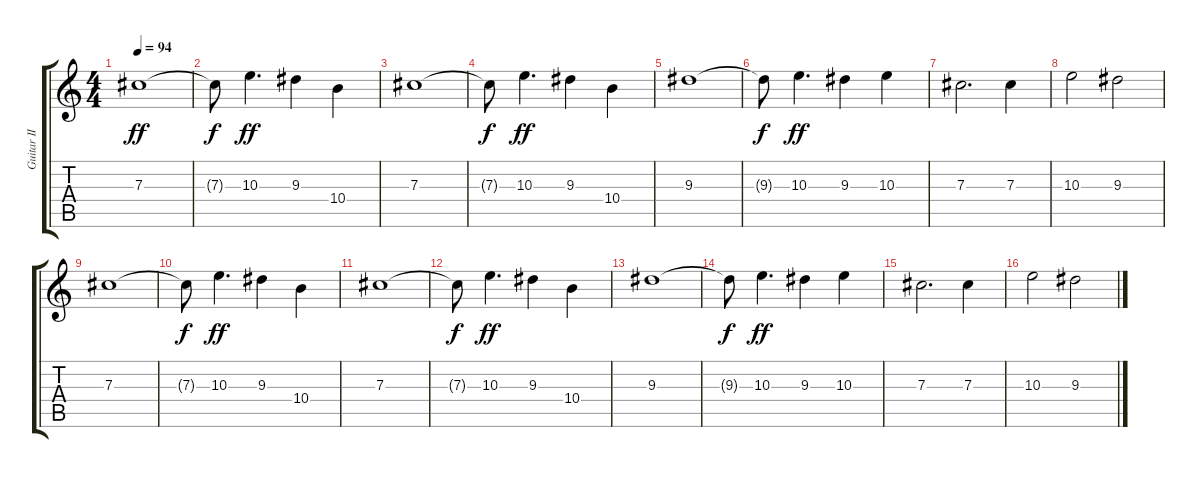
\track ("Guitar II" "Guitar II") {instrument overdrivenguitar}
\staff {score tabs}
\tuning (Eb4 Bb3 Gb3 Db3 Ab2 Eb2) {hide}
\ts (4 4)
\tempo 94
\clef g2
\ks c
7.3.1{dy ff} |
7.3{t}.8{dy f} 10.3.4{d dy ff} 9.3.4 10.4.4 |
7.3.1 |
7.3{t}.8{dy f} 10.3.4{d dy ff} 9.3.4 10.4.4 |
9.3.1 |
9.3{t}.8{dy f} 10.3.4{d dy ff} 9.3.4 10.3.4 |
7.3.2{d} 7.3.4 |
10.3.2 9.3.2 |
7.3.1 |
7.3{t}.8{dy f} 10.3.4{d dy ff} 9.3.4 10.4.4 |
7.3.1 |
7.3{t}.8{dy f} 10.3.4{d dy ff} 9.3.4 10.4.4 |
9.3.1 |
9.3{t}.8{dy f} 10.3.4{d dy ff} 9.3.4 10.3.4 |
7.3.2{d} 7.3.4 |
10.3.2 9.3.2
